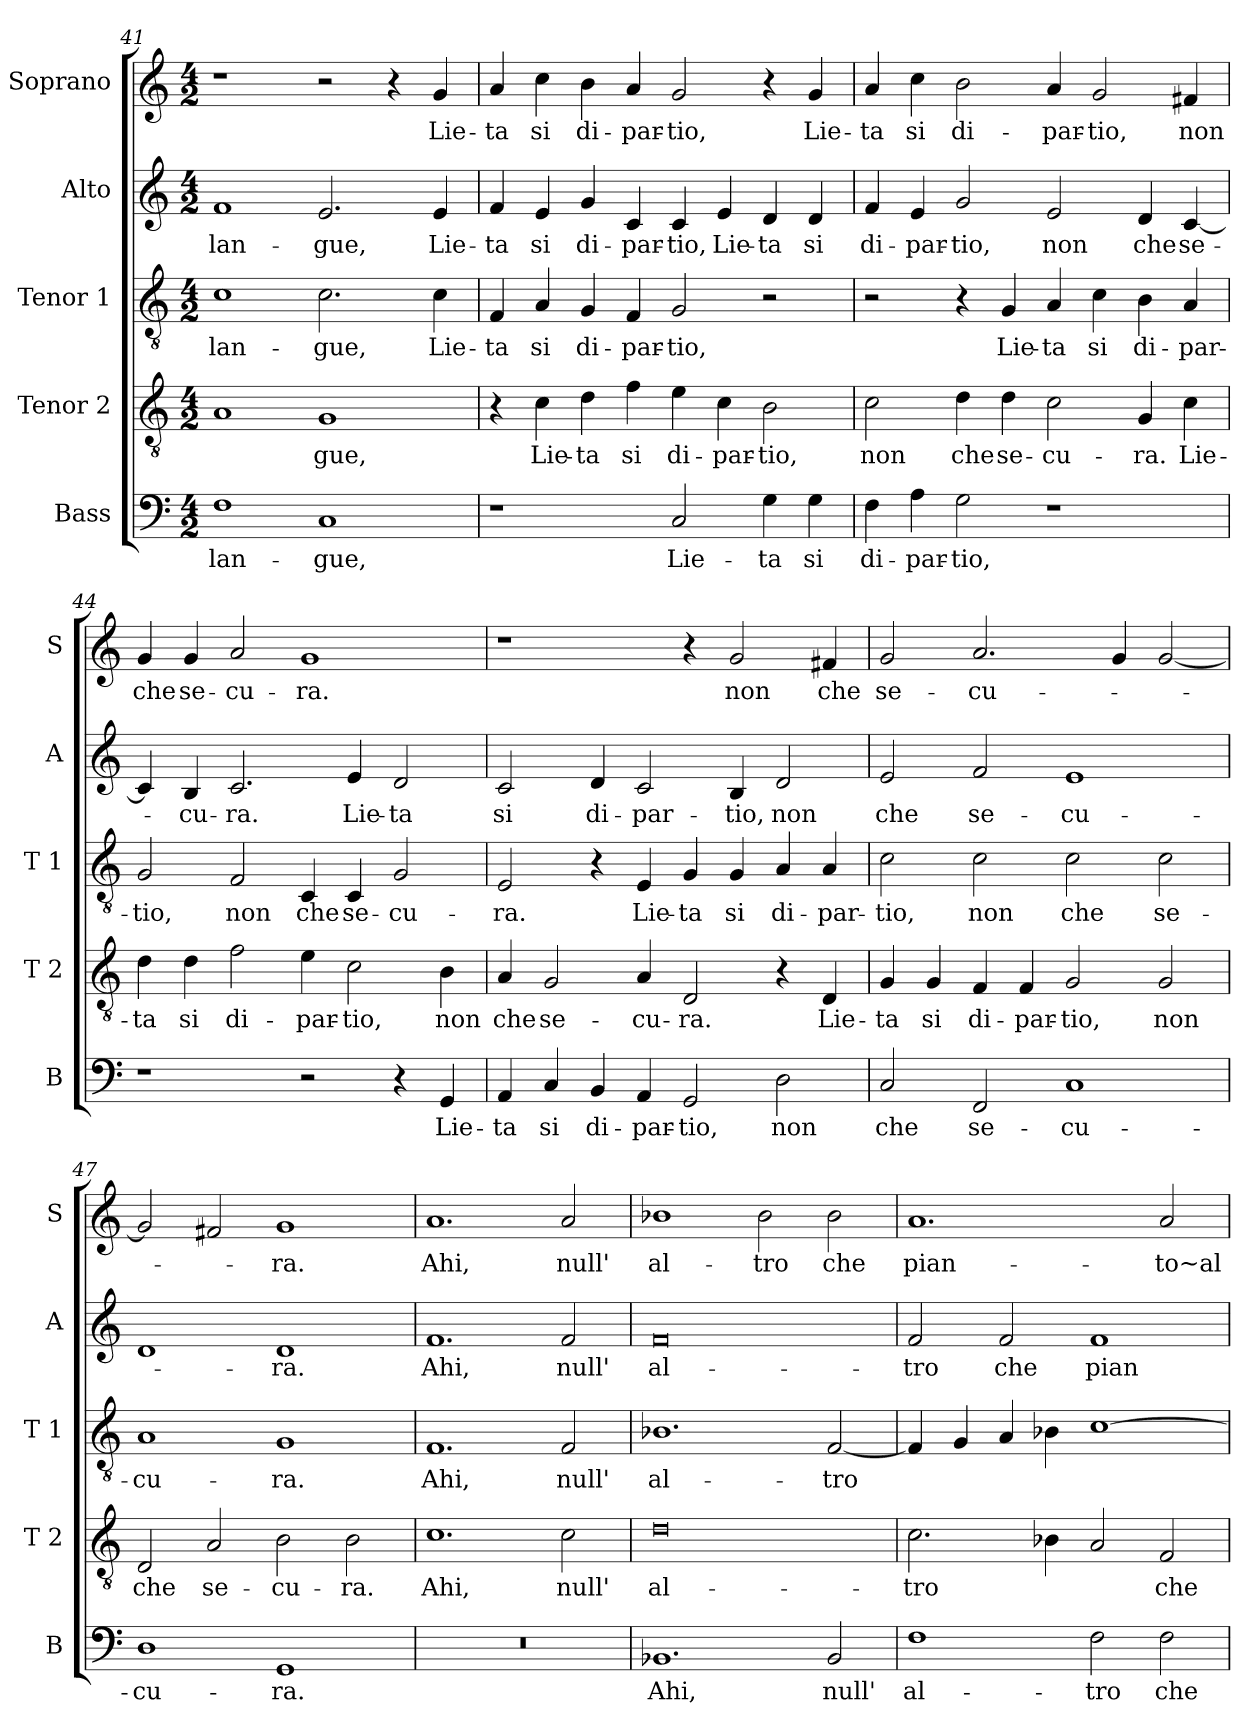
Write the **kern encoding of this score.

**kern	**text	**kern	**text	**kern	**text	**kern	**text	**kern	**text
*part5	*part5	*part4	*part4	*part3	*part3	*part2	*part2	*part1	*part1
*staff5	*staff5	*staff4	*staff4	*staff3	*staff3	*staff2	*staff2	*staff1	*staff1
*I"Bass	*	*I"Tenor 2	*	*I"Tenor 1	*	*I"Alto	*	*I"Soprano	*
*I'B	*	*I'T 2	*	*I'T 1	*	*I'A	*	*I'S	*
*clefF4	*	*clefGv2	*	*clefGv2	*	*clefG2	*	*clefG2	*
*k[]	*	*k[]	*	*k[]	*	*k[]	*	*k[]	*
*C:	*	*C:	*	*C:	*	*C:	*	*C:	*
*M4/2	*	*M4/2	*	*M4/2	*	*M4/2	*	*M4/2	*
=41	=41	=41	=41	=41	=41	=41	=41	=41	=41
!	!LO:LY:b	!	!	!	!LO:LY:b	!	!LO:LY:b	!	!
1F	lan-	1A	.	1c	lan-	1f	lan-	1r	.
!	!LO:LY:b	!	!LO:LY:b	!	!LO:LY:b	!	!LO:LY:b	!	!
1C	-gue,	1G	-gue,	2.c\	-gue,	2.e/	-gue,	2r	.
.	.	.	.	.	.	.	.	4r	.
!	!	!	!	!	!LO:LY:b	!	!LO:LY:b	!	!LO:LY:b
.	.	.	.	4c\	Lie-	4e/	Lie-	4g/	Lie-
=42	=42	=42	=42	=42	=42	=42	=42	=42	=42
!	!	!	!	!	!LO:LY:b	!	!LO:LY:b	!	!LO:LY:b
1r	.	4r	.	4F/	-ta	4f/	-ta	4a/	-ta
!	!	!	!LO:LY:b	!	!LO:LY:b	!	!LO:LY:b	!	!LO:LY:b
.	.	4c\	Lie-	4A/	si	4e/	si	4cc\	si
!	!	!	!LO:LY:b	!	!LO:LY:b	!	!LO:LY:b	!	!LO:LY:b
.	.	4d\	-ta	4G/	di-	4g/	di-	4b\	di-
!	!	!	!LO:LY:b	!	!LO:LY:b	!	!LO:LY:b	!	!LO:LY:b
.	.	4f\	si	4F/	-par-	4c/	-par-	4a/	-par-
!	!LO:LY:b	!	!LO:LY:b	!	!LO:LY:b	!	!LO:LY:b	!	!LO:LY:b
2C/	Lie-	4e\	di-	2G/	-tio,	4c/	-tio,	2g/	-tio,
!	!	!	!LO:LY:b	!	!	!	!LO:LY:b	!	!
.	.	4c\	-par-	.	.	4e/	Lie-	.	.
!	!LO:LY:b	!	!LO:LY:b	!	!	!	!LO:LY:b	!	!
4G\	-ta	2B\	-tio,	2r	.	4d/	-ta	4r	.
!	!LO:LY:b	!	!	!	!	!	!LO:LY:b	!	!LO:LY:b
4G\	si	.	.	.	.	4d/	si	4g/	Lie-
=43	=43	=43	=43	=43	=43	=43	=43	=43	=43
!	!LO:LY:b	!	!LO:LY:b	!	!	!	!LO:LY:b	!	!LO:LY:b
4F\	di-	2c\	non	2r	.	4f/	di-	4a/	-ta
!	!LO:LY:b	!	!	!	!	!	!LO:LY:b	!	!LO:LY:b
4A\	-par-	.	.	.	.	4e/	-par-	4cc\	si
!	!LO:LY:b	!	!LO:LY:b	!	!	!	!LO:LY:b	!	!LO:LY:b
2G\	-tio,	4d\	che	4r	.	2g/	-tio,	2b\	di-
!	!	!	!LO:LY:b	!	!LO:LY:b	!	!	!	!
.	.	4d\	se-	4G/	Lie-	.	.	.	.
!	!	!	!LO:LY:b	!	!LO:LY:b	!	!LO:LY:b	!	!LO:LY:b
1r	.	2c\	-cu-	4A/	-ta	2e/	non	4a/	-par-
!	!	!	!	!	!LO:LY:b	!	!	!	!LO:LY:b
.	.	.	.	4c\	si	.	.	2g/	-tio,
!	!	!	!LO:LY:b	!	!LO:LY:b	!	!LO:LY:b	!	!
.	.	4G/	-ra.	4B\	di-	4d/	che	.	.
!	!	!	!LO:LY:b	!	!LO:LY:b	!	!LO:LY:b	!	!LO:LY:b
.	.	4c\	Lie-	4A/	-par-	[4c/	se-	4f#X/	non
!!LO:LB:g=z
=44	=44	=44	=44	=44	=44	=44	=44	=44	=44
!	!	!	!LO:LY:b	!	!LO:LY:b	!	!	!	!LO:LY:b
1r	.	4d\	-ta	2G/	-tio,	4c/]	.	4g/	che
!	!	!	!LO:LY:b	!	!	!	!LO:LY:b	!	!LO:LY:b
.	.	4d\	si	.	.	4B/	-cu-	4g/	se-
!	!	!	!LO:LY:b	!	!LO:LY:b	!	!LO:LY:b	!	!LO:LY:b
.	.	2f\	di-	2F/	non	2.c/	-ra.	2a/	-cu-
!	!	!	!LO:LY:b	!	!LO:LY:b	!	!	!	!LO:LY:b
2r	.	4e\	-par-	4C/	che	.	.	1g	-ra.
!	!	!	!LO:LY:b	!	!LO:LY:b	!	!LO:LY:b	!	!
.	.	2c\	-tio,	4C/	se-	4e/	Lie-	.	.
!	!	!	!	!	!LO:LY:b	!	!LO:LY:b	!	!
4r	.	.	.	2G/	-cu-	2d/	-ta	.	.
!	!LO:LY:b	!	!LO:LY:b	!	!	!	!	!	!
4GG/	Lie-	4B\	non	.	.	.	.	.	.
=45	=45	=45	=45	=45	=45	=45	=45	=45	=45
!	!LO:LY:b	!	!LO:LY:b	!	!LO:LY:b	!	!LO:LY:b	!	!
4AA/	-ta	4A/	che	2E/	-ra.	2c/	si	1r	.
!	!LO:LY:b	!	!LO:LY:b	!	!	!	!	!	!
4C/	si	2G/	se-	.	.	.	.	.	.
!	!LO:LY:b	!	!	!	!	!	!LO:LY:b	!	!
4BB/	di-	.	.	4r	.	4d/	di-	.	.
!	!LO:LY:b	!	!LO:LY:b	!	!LO:LY:b	!	!LO:LY:b	!	!
4AA/	-par-	4A/	-cu-	4E/	Lie-	2c/	-par-	.	.
!	!LO:LY:b	!	!LO:LY:b	!	!LO:LY:b	!	!	!	!
2GG/	-tio,	2D/	-ra.	4G/	-ta	.	.	4r	.
!	!	!	!	!	!LO:LY:b	!	!LO:LY:b	!	!LO:LY:b
.	.	.	.	4G/	si	4B/	-tio,	2g/	non
!	!LO:LY:b	!	!	!	!LO:LY:b	!	!LO:LY:b	!	!
2D\	non	4r	.	4A/	di-	2d/	non	.	.
!	!	!	!LO:LY:b	!	!LO:LY:b	!	!	!	!LO:LY:b
.	.	4D/	Lie-	4A/	-par-	.	.	4f#X/	che
=46	=46	=46	=46	=46	=46	=46	=46	=46	=46
!	!LO:LY:b	!	!LO:LY:b	!	!LO:LY:b	!	!LO:LY:b	!	!LO:LY:b
2C/	che	4G/	-ta	2c\	-tio,	2e/	che	2g/	se-
!	!	!	!LO:LY:b	!	!	!	!	!	!
.	.	4G/	si	.	.	.	.	.	.
!	!LO:LY:b	!	!LO:LY:b	!	!LO:LY:b	!	!LO:LY:b	!	!LO:LY:b
2FF/	se-	4F/	di-	2c\	non	2f/	se-	2.a/	-cu-
!	!	!	!LO:LY:b	!	!	!	!	!	!
.	.	4F/	-par-	.	.	.	.	.	.
!	!LO:LY:b	!	!LO:LY:b	!	!LO:LY:b	!	!LO:LY:b	!	!
1C	-cu-	2G/	-tio,	2c\	che	1e	-cu-	.	.
.	.	.	.	.	.	.	.	4g/	.
!	!	!	!LO:LY:b	!	!LO:LY:b	!	!	!	!
.	.	2G/	non	2c\	se-	.	.	[2g/	.
=47	=47	=47	=47	=47	=47	=47	=47	=47	=47
!	!LO:LY:b	!	!LO:LY:b	!	!LO:LY:b	!	!	!	!
1D	-cu-	2D/	che	1A	-cu-	1d	.	2g/]	.
!	!	!	!LO:LY:b	!	!	!	!	!	!
.	.	2A/	se-	.	.	.	.	2f#X/	.
!	!LO:LY:b	!	!LO:LY:b	!	!LO:LY:b	!	!LO:LY:b	!	!LO:LY:b
1GG	-ra.	2B\	-cu-	1G	-ra.	1d	-ra.	1g	-ra.
!	!	!	!LO:LY:b	!	!	!	!	!	!
.	.	2B\	-ra.	.	.	.	.	.	.
!!LO:LB:g=z
=48	=48	=48	=48	=48	=48	=48	=48	=48	=48
!	!	!	!LO:LY:b	!	!LO:LY:b	!	!LO:LY:b	!	!LO:LY:b
0r	.	1.c	Ahi,	1.F	Ahi,	1.f	Ahi,	1.a	Ahi,
!	!	!	!LO:LY:b	!	!LO:LY:b	!	!LO:LY:b	!	!LO:LY:b
.	.	2c\	null'	2F/	null'	2f/	null'	2a/	null'
=49	=49	=49	=49	=49	=49	=49	=49	=49	=49
!	!LO:LY:b	!	!LO:LY:b	!	!LO:LY:b	!	!LO:LY:b	!	!LO:LY:b
1.BB-X	Ahi,	0d	al-	1.B-X	al-	0f	al-	1b-X	al-
!	!	!	!	!	!	!	!	!	!LO:LY:b
.	.	.	.	.	.	.	.	2b-\	-tro
!	!LO:LY:b	!	!	!	!LO:LY:b	!	!	!	!LO:LY:b
2BB-/	null'	.	.	[2F/	-tro	.	.	2b-\	che
=50	=50	=50	=50	=50	=50	=50	=50	=50	=50
!	!LO:LY:b	!	!LO:LY:b	!	!	!	!LO:LY:b	!	!LO:LY:b
1F	al-	2.c\	-tro	4F/]	.	2f/	-tro	1.a	pian-
.	.	.	.	4G/	.	.	.	.	.
!	!	!	!	!	!	!	!LO:LY:b	!	!
.	.	.	.	4A/	.	2f/	che	.	.
.	.	4B-X\	.	4B-X\	.	.	.	.	.
!	!LO:LY:b	!	!	!	!	!	!LO:LY:b	!	!
2F\	-tro	2A/	.	[1c	.	1f	pian-	.	.
!	!LO:LY:b	!	!LO:LY:b	!	!	!	!	!	!LO:LY:b
2F\	che	2F/	che	.	.	.	.	2a/	-to~al
=	=	=	=	=	=	=	=	=	=
*-	*-	*-	*-	*-	*-	*-	*-	*-	*-
